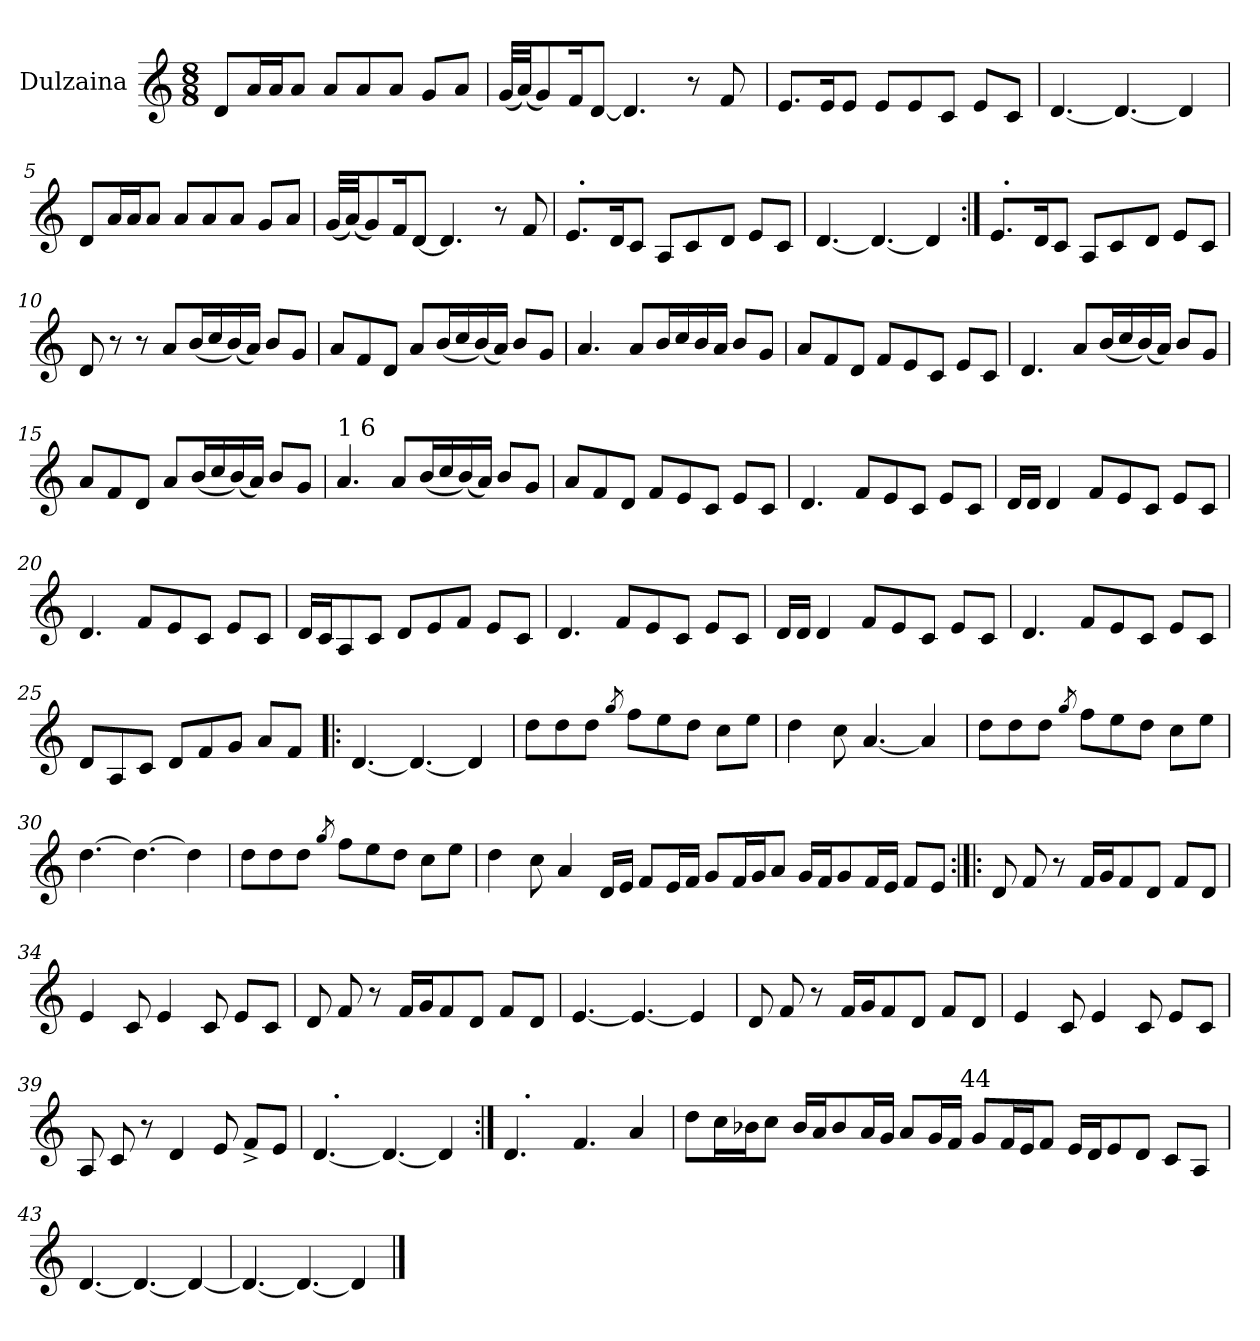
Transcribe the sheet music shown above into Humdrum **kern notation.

**kern
*part1
*staff1
*I"Dulzaina
*clefG2
*k[]
*M8/8
*MM80
=1
8d/L
16a/L
16a/J
8a/J
8a/L
8a/
8a/J
8g/L
8a/J
=2
(<32g/LLL
(<32a/JJ)
8g/)
16f/K
[8d/J
4.d/]
8r
8f/
32ryy
=3
8.e/L
16e/K
8e/J
8e/L
8e/
8c/J
8e/L
8c/J
=4
[4.d/
4.d/_
4d/]
=5
8d/L
16a/L
16a/J
8a/J
8a/L
8a/
8a/J
8g/L
8a/J
!!LO:LB:g=z
=6
(<32g/LLL
(<32a/JJ)
8g/)
16f/K
[8d/J
4.d/]
8r
8f/
=7
*^
8.e/L	32ryy
!	!LO:TX:a:B:t=.
.	2ryy
16d/K	.
8c/J	.
8A/L	.
8c/	.
.	4...ryy
8d/J	.
8e/L	.
8c/J	.
*v	*v
=8
[4.d/
4.d/_
4d/]
=9:|!
*^
8.e/L	32ryy
!	!LO:TX:a:B:t=.
.	2ryy
16d/K	.
8c/J	.
8A/L	.
8c/	.
.	4...ryy
8d/J	.
8e/L	.
8c/J	.
*v	*v
=10
8d/
8r
8r
8a/L
(<16b/L
16cc/
(<16b/)
16a/JJ)
8b/L
8g/J
!!LO:LB:g=z
=11
8a/L
8f/
8d/J
8a/L
(<16b/L
16cc/
(<16b/)
16a/JJ)
8b/L
8g/J
=12
4.a/
8a/L
16b/L
16cc/
16b/
16a/JJ
8b/L
8g/J
=13
8a/L
8f/
8d/J
8f/L
8e/
8c/J
8e/L
8c/J
=14
4.d/
8a/L
(<16b/L
16cc/
(<16b/)
16a/JJ)
8b/L
8g/J
=15
8a/L
8f/
8d/J
8a/L
(<16b/L
16cc/
(<16b/)
16a/JJ)
8b/L
8g/J
!!LO:LB:g=z
=16
!LO:TX:a:t=1 6
4.a/
8a/L
(<16b/L
16cc/
(<16b/)
16a/JJ)
8b/L
8g/J
=17
8a/L
8f/
8d/J
8f/L
8e/
8c/J
8e/L
8c/J
=18
4.d/
8f/L
8e/
8c/J
8e/L
8c/J
=19
16d/LL
16d/JJ
4d/
8f/L
8e/
8c/J
8e/L
8c/J
=20
4.d/
8f/L
8e/
8c/J
8e/L
8c/J
!!LO:LB:g=z
=21
16d/LL
16c/J
8A/
8c/J
8d/L
8e/
8f/J
8e/L
8c/J
=22
4.d/
8f/L
8e/
8c/J
8e/L
8c/J
=23
16d/LL
16d/JJ
4d/
8f/L
8e/
8c/J
8e/L
8c/J
=24
4.d/
8f/L
8e/
8c/J
8e/L
8c/J
=25
8d/L
8A/
8c/J
8d/L
8f/
8g/J
8a/L
8f/J
!!LO:LB:g=z
=26!|:
[4.d/
4.d/_
4d/]
=27
8dd\L
8dd\
8dd\J
8qgg/
8ff\L
8ee\
8dd\J
8cc\L
8ee\J
=28
4dd\
8cc\
[4.a/
4a/]
=29
8dd\L
8dd\
8dd\J
8qgg/
8ff\L
8ee\
8dd\J
8cc\L
8ee\J
=30
[4.dd\
4.dd\_
4dd\]
!!LO:LB:g=z
=31
8dd\L
8dd\
8dd\J
8qgg/
8ff\L
8ee\
8dd\J
8cc\L
8ee\J
=32
4dd\
8cc\
4a/
16d/LL
16e/JJ
8f/L
16e/L
16f/JJ
8g/L
16f/L
16g/J
8a/J
16g/LL
16f/J
8g/
16f/L
16e/JJ
8f/L
8e/J
=33:|!|:
8d/
8f/
8r
16f/LL
16g/J
8f/
8d/J
8f/L
8d/J
=34
4e/
8c/
4e/
8c/
8e/L
8c/J
!!LO:LB:g=z
=35
8d/
8f/
8r
16f/LL
16g/J
8f/
8d/J
8f/L
8d/J
=36
[4.e/
4.e/_
4e/]
=37
8d/
8f/
8r
16f/LL
16g/J
8f/
8d/J
8f/L
8d/J
=38
4e/
8c/
4e/
8c/
8e/L
8c/J
=39
8A/
8c/
8r
4d/
8e/
8f^/L
8e/J
!!LO:LB:g=z
=40
*^
[4.d/	16ryy
!	!LO:TX:a:B:t=.
.	2...ryy
4.d/_	.
4d/]	.
=41:|!	=41:|!
4.d/	16ryy
!	!LO:TX:a:B:t=.
.	2...ryy
4.f/	.
4a/	.
=42	=42
8dd\L	2ryy
16cc\L	.
16b-X\J	.
8cc\J	.
16b-/LL	.
16a/J	.
8b-/	4...ryy
16a/L	.
16g/JJ	.
8a/L	.
16g/L	.
16f/JJ	.
!	!LO:TX:a:t=44
.	1ryy
8g/L	.
16f/L	.
16e/J	.
8f/J	.
16e/LL	.
16d/J	.
8e/	.
8d/J	.
8c/L	.
8A/J	.
.	32ryy
*v	*v
=43
[4.d/
4.d/_
4d/_
=44
4.d/_
4.d/_
4d/]
==
*-
